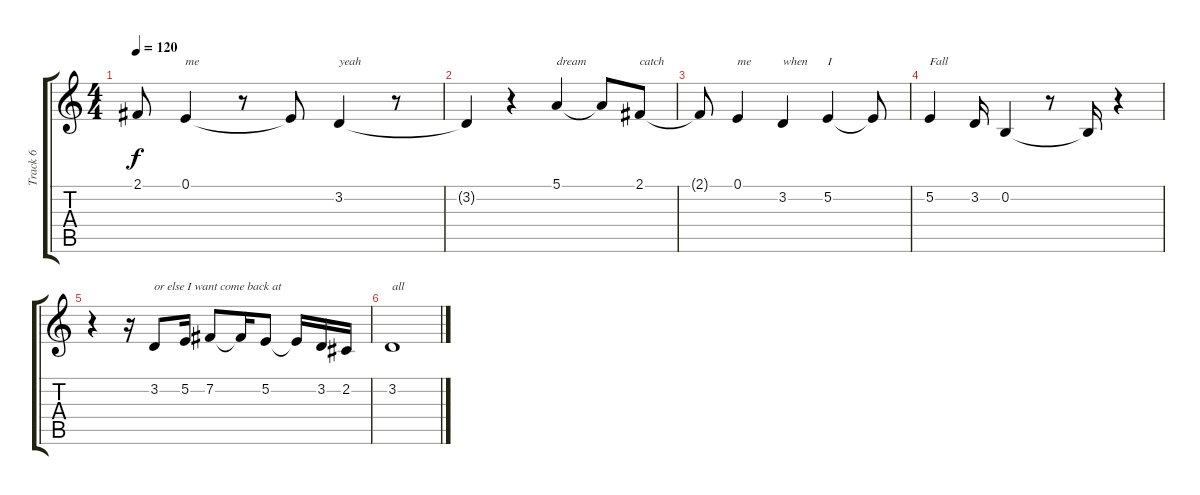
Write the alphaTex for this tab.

\track ("Track 6" "Track 6") {instrument churchorgan}
\staff {score tabs}
\tuning (E4 B3 G3 D3 A2 E2) {hide}
\ts (4 4)
\tempo 120
\clef g2
\ks c
2.1{t}.8{dy f} 0.1.4{txt "me"} r.8 0.1{t}.8 3.2.4{txt "yeah"} r.8 |
3.2{t}.4 r.4 5.1.4{txt "dream"} 5.1{t}.8 2.1.8{txt "catch"} |
2.1{t}.8 0.1.4{txt "me"} 3.2.4{txt "when"} 5.2.4{txt "I"} 5.2{t}.8 |
5.2.4{txt "Fall"} 3.2.16 0.2.4 r.8 0.2{t}.16 r.4 |
r.4 r.16 3.2.8{txt "or else I want come back at "} 5.2.16 7.2.8 7.2{t}.16 5.2.8 5.2{t}.16 3.2.16 2.2.16 |
3.2.1{txt "all"}
